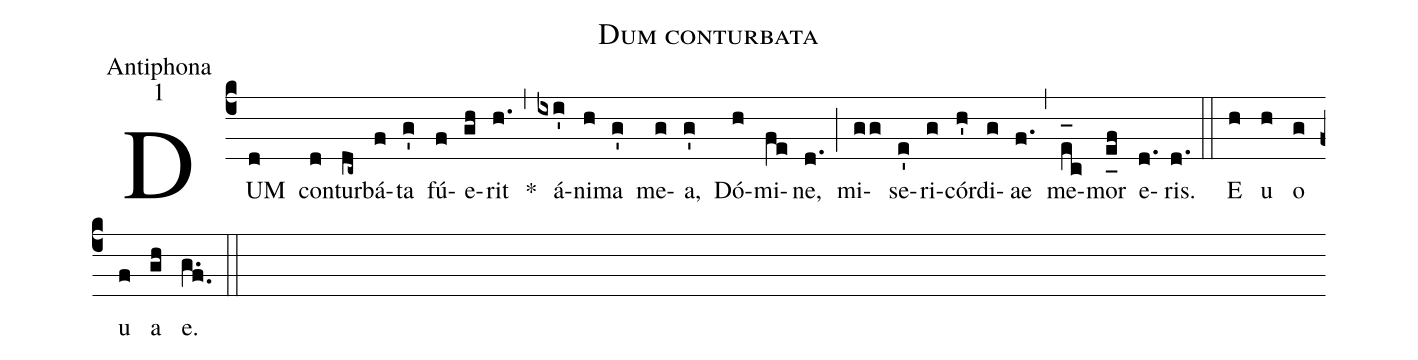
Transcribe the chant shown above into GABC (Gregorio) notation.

name:Dum conturbata;
office-part:Antiphona;
mode:1;
%%
(c4) DUM(d) con(d)tur(dc~)bá(f)ta(g') fú(f)e(gh)rit(h.) *(,) á(ixi')ni(h)ma(g') me(g)a,(g') Dó(h)mi(fe)ne,(d.) (;) mi(gg)se(e')ri(g)cór(h')di(g)ae(f.) (,) me(e_[oh:h]c)mor(e_[uh:l]f) e(d.)ris.(d.) (::) E(h) u(h) o(g) u(f) a(gh) e.(g.f.) (::)
